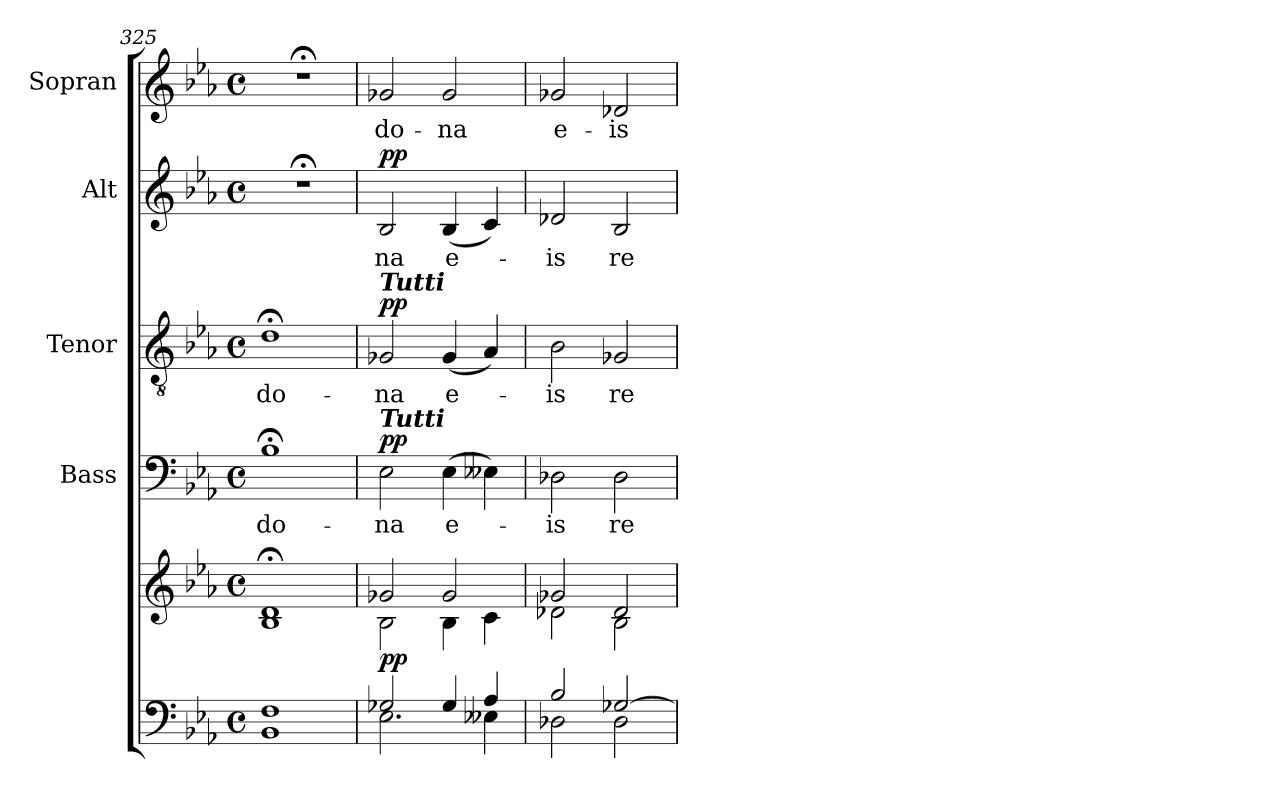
**kern	**kern	**dynam	**kern	**text	**dynam	**kern	**text	**dynam	**kern	**text	**dynam	**kern	**text
*part5	*part5	*part5	*part4	*part4	*part4	*part3	*part3	*part3	*part2	*part2	*part2	*part1	*part1
*staff6	*staff5	*staff5/6	*staff4	*staff4	*staff4	*staff3	*staff3	*staff3	*staff2	*staff2	*staff2	*staff1	*staff1
*	*	*	*I"Bass	*	*	*I"Tenor	*	*	*I"Alt	*	*	*I"Sopran	*
*	*	*	*I'B.	*	*	*I'T.	*	*	*I'A.	*	*	*I'S.	*
*clefF4	*clefG2	*	*clefF4	*	*	*clefGv2	*	*	*clefG2	*	*	*clefG2	*
*k[b-e-a-]	*k[b-e-a-]	*	*k[b-e-a-]	*	*	*k[b-e-a-]	*	*	*k[b-e-a-]	*	*	*k[b-e-a-]	*
*E-:	*E-:	*	*E-:	*	*	*E-:	*	*	*E-:	*	*	*E-:	*
*M4/4	*M4/4	*	*M4/4	*	*	*M4/4	*	*	*M4/4	*	*	*M4/4	*
*met(c)	*met(c)	*	*met(c)	*	*	*met(c)	*	*	*met(c)	*	*	*met(c)	*
=325	=325	=325	=325	=325	=325	=325	=325	=325	=325	=325	=325	=325	=325
*^	*^	*	*	*	*	*	*	*	*	*	*	*	*
!	!	!	!	!	!	!LO:LY:b	!	!	!LO:LY:b	!	!	!	!	!	!
1F	1BB-	1d;<	1B-	.	1B-;<	do-	.	1d;<	do-	.	1r;<	.	.	1r;<	.
!!LO:LB:g=z
=326	=326	=326	=326	=326	=326	=326	=326	=326	=326	=326	=326	=326	=326	=326	=326
!	!	!	!	!	!	!	!	!LO:TX:a:Bi:t=Tutti	!	!	!	!	!	!	!
!	!	!	!	!	!LO:TX:a:Bi:t=Tutti	!	!	!	!	!	!	!	!	!	!
!	!	!	!	!LO:DY:b	!	!LO:LY:b	!LO:DY:a	!	!LO:LY:b	!LO:DY:a	!	!LO:LY:b	!LO:DY:a	!	!LO:LY:b
2G-X/	2.E-\	2g-X/	2B-\	pp	2E-\	-na	pp	2G-X/	-na	pp	2B-/	-na	pp	2g-X/	do-
!	!	!	!	!	!	!LO:LY:b	!	!	!LO:LY:b	!	!	!LO:LY:b	!	!	!LO:LY:b
4G-/	.	2g-/	4B-\	.	(>4E-\	e-	.	(<4G-/	e-	.	(<4B-/	e-	.	2g-/	-na
4A-/	4E--X\	.	4c\	.	4E--X\)	.	.	4A-/)	.	.	4c/)	.	.	.	.
=327	=327	=327	=327	=327	=327	=327	=327	=327	=327	=327	=327	=327	=327	=327	=327
!	!	!	!	!	!	!LO:LY:b	!	!	!LO:LY:b	!	!	!LO:LY:b	!	!	!LO:LY:b
2B-/	2D-X\	2g-X/	2d-X\	.	2D-X\	-is	.	2B-\	-is	.	2d-X/	-is	.	2g-X/	e-
!	!	!	!	!	!	!LO:LY:b	!	!	!LO:LY:b	!	!	!LO:LY:b	!	!	!LO:LY:b
[>2G-X/	2D-\	2d-/	2B-\	.	2D-\	re-	.	2G-X/	re-	.	2B-/	re-	.	2d-X/	-is
*v	*v	*	*	*	*	*	*	*	*	*	*	*	*	*	*
*	*v	*v	*	*	*	*	*	*	*	*	*	*	*	*
=	=	=	=	=	=	=	=	=	=	=	=	=	=
*-	*-	*-	*-	*-	*-	*-	*-	*-	*-	*-	*-	*-	*-
